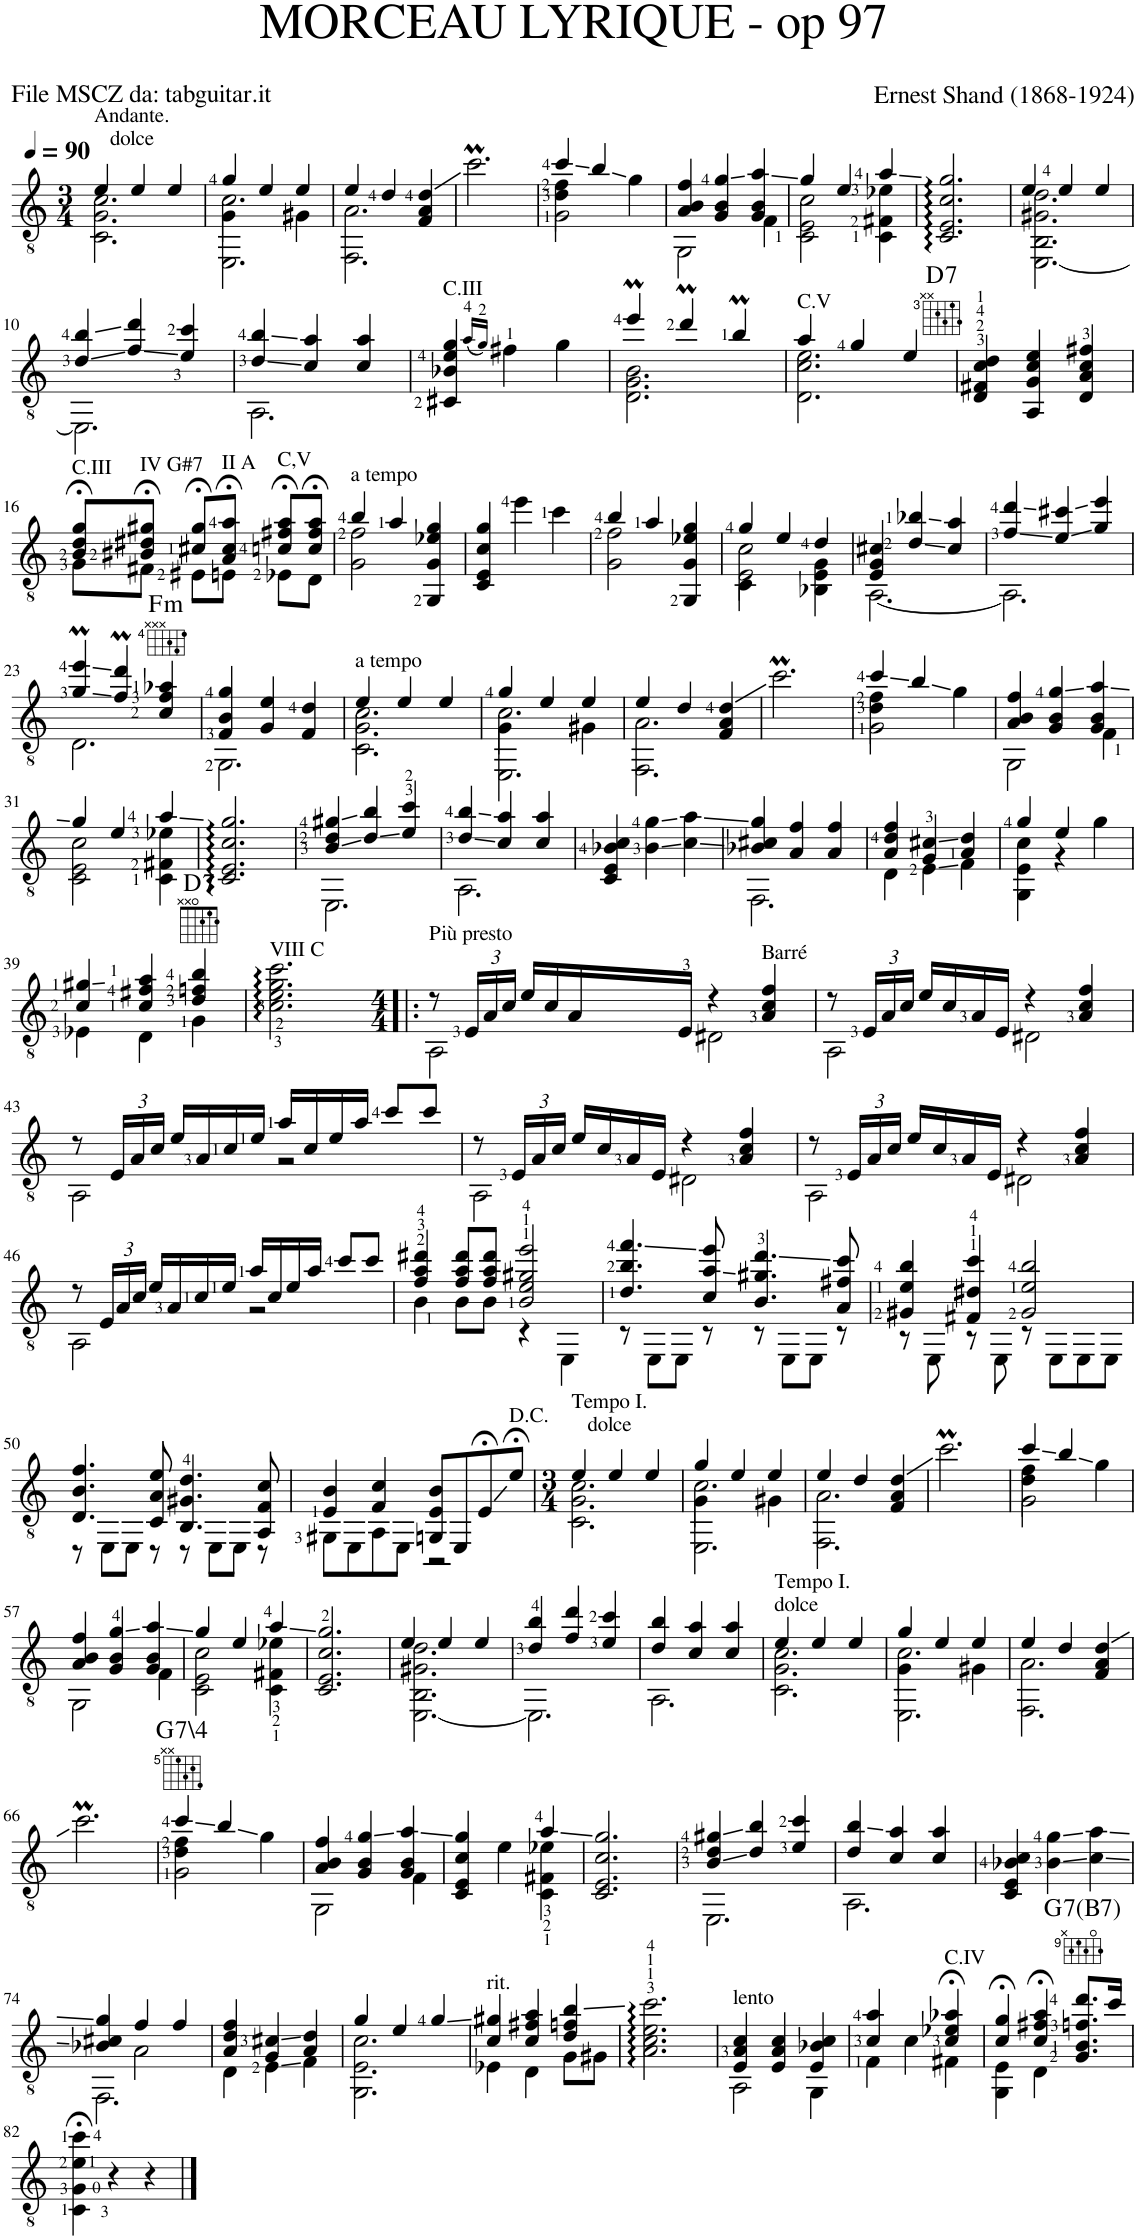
**kern	**harte
*part1	*part1
*staff1	*
*I"Guitar	*
*I'Guit.	*
*clefGv2	*
*k[]	*
*M3/4	*
*MM90	*
=1	=1
*^	*
!LO:TX:a:t=Andante.	!	!
!LO:TX:a:t=dolce	!	!
4e/	2.C\ 2.G\ 2.c\	.
4e/	.	.
4e/	.	.
=2	=2	=2
*	*^	*
4g/	2.EE\ 2.c\	4G\	.
4e/	.	4ryy	.
4e/	.	4G#X\	.
*	*v	*v	*
=3	=3	=3
4e/	2.FF\ 2.A\	.
4d/	.	.
4F/ 4A/ 4d/	.	.
*v	*v	*
=4	=4
2.ccM\	.
=5	=5
*^	*
*	*^	*
4cc/	4d\ 4f\	2G\	.
4b/	2ryy	.	.
4g\	.	4ryy	.
*	*v	*v	*
=6	=6	=6
4A/ 4B/ 4f/	2GG\	.
4G/ 4B/ 4g/	.	.
4G/ 4B/ 4a/	4F\	.
=7	=7	=7
4g/	2C\ 2E\ 2c\	.
4e/	.	.
4a/	4C\ 4F#X\ 4e-X\	.
*v	*v	*
=8	=8
2.C/:: 2.E/:: 2.c/:: 2.g/::	.
=9	=9
*^	*
4e/	[2.EE\ 2.BB\ 2.G#X\ 2.d\	.
4e/	.	.
4e/	.	.
!!LO:LB:g=z	!!
=10	=10	=10
4d/ 4b/	2.EE\]	.
4f/ 4dd/	.	.
4e/ 4cc/	.	.
=11	=11	=11
4d/ 4b/	2.AA\	.
4c/ 4a/	.	.
4c/ 4a/	.	.
*v	*v	*
=12	=12
!LO:TX:a:t=C.III	!
4C#X/ 4B-X/ 4e/ 4g/	.
(16qa/LL	.
16qg/JJ)	.
4f#X\	.
4g\	.
=13	=13
*^	*
4eem/	2.D\ 2.G\ 2.B\	.
4ddM/	.	.
4bm/	.	.
=14	=14	=14
!LO:TX:a:t=C.V	!	!
4a/	2.D\ 2.c\ 2.e\	.
4g/	.	.
4e/	.	.
*v	*v	*
=15	=15
!	!LO:H:kt=7
4D/ 4F#X/ 4c/ 4d/	D:7
4AA/ 4G/ 4c/ 4e/	.
4D/ 4A/ 4c/ 4f#X/	.
!!LO:LB:g=z
=16	=16
*^	*
!LO:TX:a:t=C.III	!	!
8B/;< 8d/;< 8g/;<L	8G\L	.
!LO:TX:a:t=IV G#7	!	!
8B#X/;< 8d#X/;< 8g#X/;<J	8F#X\J	.
8c#X/;< 8g#/;<L	8E#X\L	.
!LO:TX:a:t=II A	!	!
8A/;< 8c#/;< 8a/;<J	8En\J	.
!LO:TX:a:t=C,V	!	!
8cn/;< 8f#X/;< 8a/;<L	8E-X\L	.
8c/;< 8f#/;< 8a/;<J	8D\J	.
=17	=17	=17
!LO:TX:a:t=a tempo	!	!
4b/	2G\ 2f\	.
4a/	.	.
4GG/ 4G/ 4e-X/ 4g/	4ryy	.
*v	*v	*
=18	=18
4C/ 4E/ 4c/ 4g/	.
4ee\	.
4cc\	.
=19	=19
*^	*
4b/	2G\ 2f\	.
4a/	.	.
4GG/ 4G/ 4e-X/ 4g/	4ryy	.
=20	=20	=20
*	*^	*
4g/	2E\ 2c\	4C\	.
4e/	.	4ryy	.
4d/	4ryy	4BB-X\ 4E\ 4G\	.
*	*v	*v	*
=21	=21	=21
4E/ 4G/ 4c#X/	[2.AA\	.
4d/ 4b-X/	.	.
4c#/ 4a/	.	.
=22	=22	=22
4f/ 4dd/	2.AA\]	.
4e/ 4cc#X/	.	.
4g/ 4ee/	.	.
!!LO:LB:g=z	!!
=23	=23	=23
4g/M 4ee/M	2.D\	.
4f/M 4dd/M	.	.
!	!	!LO:H:kt=m
4c/ 4f/ 4a-X/	.	F:min
=24	=24	=24
4F/ 4B/ 4g/	2.GG\	.
4G/ 4e/	.	.
4F/ 4d/	.	.
=25	=25	=25
!LO:TX:a:t=a tempo	!	!
4e/	2.C\ 2.G\ 2.c\	.
4e/	.	.
4e/	.	.
=26	=26	=26
*	*^	*
4g/	2.EE\ 2.c\	4G\	.
4e/	.	4ryy	.
4e/	.	4G#X\	.
*	*v	*v	*
=27	=27	=27
4e/	2.FF\ 2.A\	.
4d/	.	.
4F/ 4A/ 4d/	.	.
*v	*v	*
=28	=28
2.ccM\	.
=29	=29
*^	*
*	*^	*
4cc/	4d\ 4f\	2G\	.
4b/	2ryy	.	.
4g\	.	4ryy	.
*	*v	*v	*
=30	=30	=30
4A/ 4B/ 4f/	2GG\	.
4G/ 4B/ 4g/	.	.
4G/ 4B/ 4a/	4F\	.
!!LO:LB:g=z	!!
=31	=31	=31
4g/	2C\ 2E\ 2c\	.
4e/	.	.
4a/	4C\ 4F#X\ 4e-X\	.
*v	*v	*
=32	=32
2.C/:: 2.E/:: 2.c/:: 2.g/::	.
=33	=33
*^	*
4B/ 4d/ 4g#X/	2.EE\	.
4d/ 4b/	.	.
4e/ 4cc/	.	.
=34	=34	=34
4d/ 4b/	2.AA\	.
4c/ 4a/	.	.
4c/ 4a/	.	.
*v	*v	*
=35	=35
4C/ 4E/ 4B-X/ 4c/	.
4B-\ 4g\	.
4c\ 4a\	.
=36	=36
*^	*
4B-X/ 4c#X/ 4g/	2.FF\	.
4A/ 4f/	.	.
4A/ 4f/	.	.
=37	=37	=37
4A/ 4d/ 4f/	4D\	.
4G/ 4c#X/	4E\	.
4A/ 4d/	4F\	.
=38	=38	=38
4g/	4GG\ 4E\ 4c\	.
4e/	4r	.
4g\	4ryy	.
!!LO:LB:g=z	!!
=39	=39	=39
4c/ 4g#X/	4E-X\	.
4c/ 4f#X/ 4a/	4D\	.
!	!	!LO:H:kt=7
4d/ 4fn/ 4b/	4G\	D:7
=40	=40	=40
!LO:TX:a:t=VIII C	!	!
*v	*v	*
2.c\:: 2.e\:: 2.g\:: 2.cc\::	.
=41!|:	=41!|:
*M4/4	*
*^	*
!LO:TX:a:t=Più presto	!	!
8r	2AA\	.
*Xbrackettup	*	*
24E/LL	.	.
24A/	.	.
24c/JJ	.	.
16e/LL	.	.
16c/	.	.
16A/	.	.
16E/JJ	.	.
4r	2D#X\	.
!LO:TX:a:t=Barré	!	!
4A/ 4c/ 4f/	.	.
=42	=42	=42
8r	2AA\	.
24E/LL	.	.
24A/	.	.
24c/JJ	.	.
16e/LL	.	.
16c/	.	.
16A/	.	.
16E/JJ	.	.
4r	2D#X\	.
4A/ 4c/ 4f/	.	.
!!LO:LB:g=z	!!
=43	=43	=43
8r	2AA\	.
24E/LL	.	.
24A/	.	.
24c/JJ	.	.
16e/LL	.	.
16A/	.	.
16c/	.	.
16e/JJ	.	.
16a/LL	2r	.
16c/	.	.
16e/	.	.
16a/JJ	.	.
8cc/L	.	.
8cc/J	.	.
=44	=44	=44
8r	2AA\	.
24E/LL	.	.
24A/	.	.
24c/JJ	.	.
16e/LL	.	.
16c/	.	.
16A/	.	.
16E/JJ	.	.
4r	2D#X\	.
4A/ 4c/ 4f/	.	.
=45	=45	=45
8r	2AA\	.
24E/LL	.	.
24A/	.	.
24c/JJ	.	.
16e/LL	.	.
16c/	.	.
16A/	.	.
16E/JJ	.	.
4r	2D#X\	.
4A/ 4c/ 4f/	.	.
!!LO:LB:g=z	!!
=46	=46	=46
8r	2AA\	.
24E/LL	.	.
24A/	.	.
24c/JJ	.	.
16e/LL	.	.
16A/	.	.
16c/	.	.
16e/JJ	.	.
16a/LL	2r	.
16c/	.	.
16e/	.	.
16a/JJ	.	.
8cc/L	.	.
8cc/J	.	.
=47	=47	=47
4f/ 4a/ 4dd#X/	4B\	.
8f/ 8a/ 8dd#/L	8B\L	.
8f/ 8a/ 8dd#/J	8B\J	.
2B/ 2e/ 2g#X/ 2ee/	4r	.
.	4EE\	.
=48	=48	=48
4.d/ 4.b/ 4.ff/	8r	.
.	8EE\L	.
.	8EE\J	.
8c/ 8a/ 8ee/	8r	.
4.B/ 4.g#X/ 4.dd/	8r	.
.	8EE\L	.
.	8EE\J	.
8A/ 8f#X/ 8cc/	8r	.
=49	=49	=49
4G#X/ 4e/ 4b/	8r	.
.	8EE\	.
4F#X/ 4d#X/ 4cc/	8r	.
.	8EE\	.
2G#/ 2e/ 2b/	8r	.
.	8EE\L	.
.	8EE\	.
.	8EE\J	.
!!LO:LB:g=z	!!
=50	=50	=50
4.D/ 4.B/ 4.f/	8r	.
.	8EE\L	.
.	8EE\J	.
8C/ 8A/ 8e/	8r	.
4.BB/ 4.G#X/ 4.d/	8r	.
.	8EE\L	.
.	8EE\J	.
8AA/ 8F/ 8c/	8r	.
=51	=51	=51
4E/ 4B/	8GG#X\L	.
.	8EE\	.
4F/ 4c/	8AA\	.
.	8EE\J	.
8GGn/ 8E/ 8B/L	2r	.
8EE/	.	.
8E;</	.	.
8e;</J	.	.
=52	=52	=52
*M3/4	*	*
!LO:TX:a:t=Tempo I.	!	!
!LO:TX:a:t=dolce	!	!
4e/	2.C\ 2.G\ 2.c\	.
4e/	.	.
4e/	.	.
=53	=53	=53
*	*^	*
4g/	2.EE\ 2.c\	4G\	.
4e/	.	4ryy	.
4e/	.	4G#X\	.
*	*v	*v	*
=54	=54	=54
4e/	2.FF\ 2.A\	.
4d/	.	.
4F/ 4A/ 4d/	.	.
*v	*v	*
=55	=55
2.ccM\	.
=56	=56
*^	*
*	*^	*
4cc/	4d\ 4f\	2G\	.
4b/	2ryy	.	.
4g\	.	4ryy	.
*	*v	*v	*
!!LO:LB:g=z
=57	=57	=57
4A/ 4B/ 4f/	2GG\	.
4G/ 4B/ 4g/	.	.
4G/ 4B/ 4a/	4F\	.
=58	=58	=58
4g/	2C\ 2E\ 2c\	.
4e/	.	.
4a/	4C\ 4F#X\ 4e-X\	.
*v	*v	*
=59	=59
2.C/ 2.E/ 2.c/ 2.g/	.
=60	=60
*^	*
4e/	[2.EE\ 2.BB\ 2.G#X\ 2.d\	.
4e/	.	.
4e/	.	.
=61	=61	=61
4d/ 4b/	2.EE\]	.
4f/ 4dd/	.	.
4e/ 4cc/	.	.
=62	=62	=62
4d/ 4b/	2.AA\	.
4c/ 4a/	.	.
4c/ 4a/	.	.
=63	=63	=63
!LO:TX:a:t=Tempo I.	!	!
!LO:TX:a:t=dolce	!	!
4e/	2.C\ 2.G\ 2.c\	.
4e/	.	.
4e/	.	.
=64	=64	=64
*	*^	*
4g/	2.EE\ 2.c\	4G\	.
4e/	.	4ryy	.
4e/	.	4G#X\	.
*	*v	*v	*
=65	=65	=65
4e/	2.FF\ 2.A\	.
4d/	.	.
4F/ 4A/ 4d/	.	.
*v	*v	*
!!LO:LB:g=z
=66	=66
2.ccM\	.
=67	=67
*^	*
*	*^	*
!	!	!	!LO:H:kt=7
4cc/	4d\ 4f\	2G\	G:7(4)
4b/	2ryy	.	.
4g\	.	4ryy	.
*	*v	*v	*
=68	=68	=68
4A/ 4B/ 4f/	2GG\	.
4G/ 4B/ 4g/	.	.
4G/ 4B/ 4a/	4F\	.
=69	=69	=69
4C/ 4E/ 4c/ 4g/	2ryy	.
4e\	.	.
4a/	4C\ 4F#X\ 4e-X\	.
*v	*v	*
=70	=70
2.C/ 2.E/ 2.c/ 2.g/	.
=71	=71
*^	*
4B/ 4d/ 4g#X/	2.EE\	.
4d/ 4b/	.	.
4e/ 4cc/	.	.
=72	=72	=72
4d/ 4b/	2.AA\	.
4c/ 4a/	.	.
4c/ 4a/	.	.
*v	*v	*
=73	=73
4C/ 4E/ 4B-X/ 4c/	.
4B-\ 4g\	.
4c\ 4a\	.
!!LO:LB:g=z
=74	=74
*^	*
*	*^	*
4B-X/ 4c#X/ 4g/	2.FF\	4ryy	.
4f/	.	2A\	.
4f/	.	.	.
*	*v	*v	*
=75	=75	=75
4A/ 4d/ 4f/	4D\	.
4G/ 4c#X/	4E\	.
4A/ 4d/	4F\	.
=76	=76	=76
4g/	2.GG\ 2.E\ 2.c\	.
4e/	.	.
4g/	.	.
=77	=77	=77
!LO:TX:a:t=rit.	!	!
4c/ 4g#X/	4E-X\	.
4c/ 4f#X/ 4a/	4D\	.
4d/ 4fn/ 4b/	8G\L	.
.	8G#X\J	.
*v	*v	*
=78	=78
2.A\:: 2.c\:: 2.e\:: 2.cc\::	.
=79	=79
*^	*
!LO:TX:a:t=lento	!	!
4E/ 4A/ 4c/	2AA\	.
4E/ 4A/ 4c/	.	.
4E/ 4B-X/ 4c/	4GG\	.
=80	=80	=80
4c/ 4a/	4F\	.
4c\	4ryy	.
!LO:TX:a:t=C.IV	!	!
4c/;< 4e-X/;< 4a-X/;<	4F#X\	.
=81	=81	=81
4c/;< 4g/;<	4GG\ 4E\	.
4c/;< 4f#X/;< 4a/;<	4D\	.
!	!	!LO:H:kt=7
8.G/ 8.B/ 8.fn/ 8.dd/L	4ryy	G:7(b7)
16cc/Jk	.	.
*v	*v	*
!!LO:LB:g=z
=82	=82
4C\;< 4G\;< 4e\;< 4cc\;<	.
4r	.
4r	.
==	==
*-	*-
